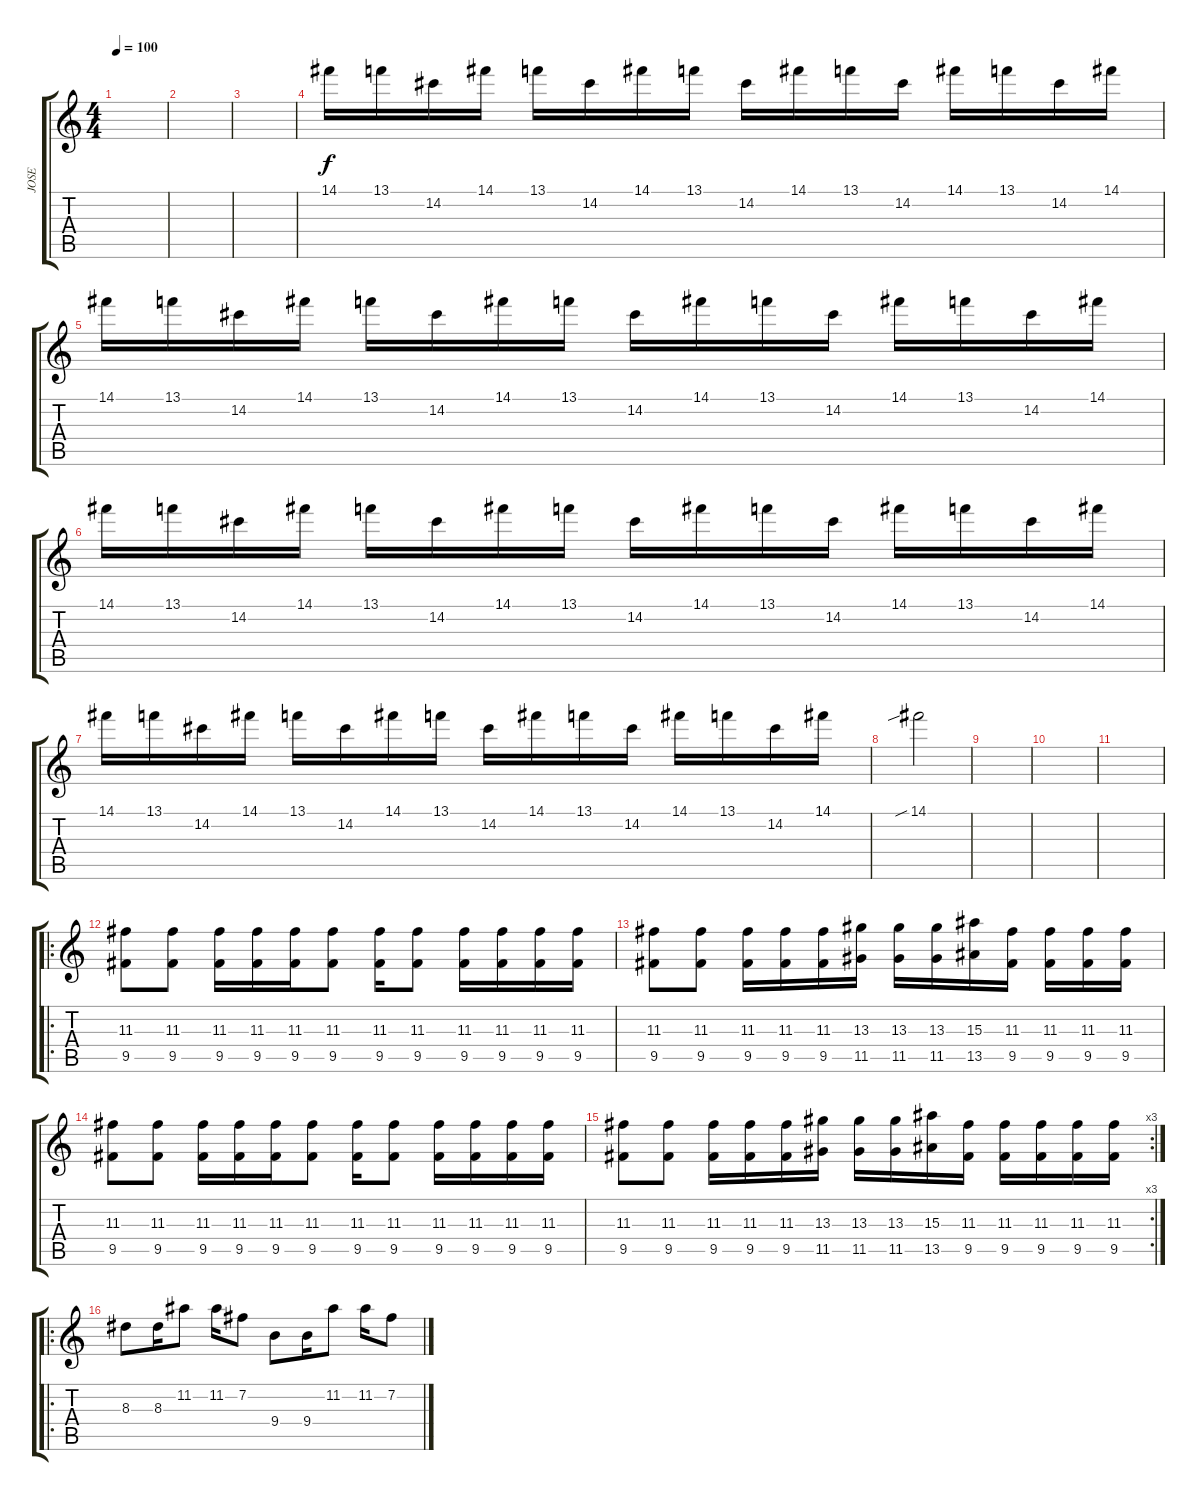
\track ("JOSE" "JOSE") {instrument distortionguitar}
\staff {score tabs}
\tuning (E4 B3 G3 D3 A2 E2) {hide}
\ts (4 4)
\tempo 100
\clef g2
\ks c
|
|
|
14.1.16 13.1.16 14.2.16 14.1.16 13.1.16 14.2.16 14.1.16 13.1.16 14.2.16 14.1.16 13.1.16 14.2.16 14.1.16 13.1.16 14.2.16 14.1.16 |
14.1.16 13.1.16 14.2.16 14.1.16 13.1.16 14.2.16 14.1.16 13.1.16 14.2.16 14.1.16 13.1.16 14.2.16 14.1.16 13.1.16 14.2.16 14.1.16 |
14.1.16 13.1.16 14.2.16 14.1.16 13.1.16 14.2.16 14.1.16 13.1.16 14.2.16 14.1.16 13.1.16 14.2.16 14.1.16 13.1.16 14.2.16 14.1.16 |
14.1.16 13.1.16 14.2.16 14.1.16 13.1.16 14.2.16 14.1.16 13.1.16 14.2.16 14.1.16 13.1.16 14.2.16 14.1.16 13.1.16 14.2.16 14.1.16 |
14.1{sib}.2 |
|
|
|
\ro
(11.3 9.5).8 (11.3 9.5).8 (11.3 9.5).16 (11.3 9.5).16 (11.3 9.5).16 (11.3 9.5).8 (11.3 9.5).16 (11.3 9.5).8 (11.3 9.5).16 (11.3 9.5).16 (11.3 9.5).16 (11.3 9.5).16 |
(11.3 9.5).8 (11.3 9.5).8 (11.3 9.5).16 (11.3 9.5).16 (11.3 9.5).16 (13.3 11.5).16 (13.3 11.5).16 (13.3 11.5).16 (15.3 13.5).16 (11.3 9.5).16 (11.3 9.5).16 (11.3 9.5).16 (11.3 9.5).16 |
(11.3 9.5).8 (11.3 9.5).8 (11.3 9.5).16 (11.3 9.5).16 (11.3 9.5).16 (11.3 9.5).8 (11.3 9.5).16 (11.3 9.5).8 (11.3 9.5).16 (11.3 9.5).16 (11.3 9.5).16 (11.3 9.5).16 |
\rc 3
(11.3 9.5).8 (11.3 9.5).8 (11.3 9.5).16 (11.3 9.5).16 (11.3 9.5).16 (13.3 11.5).16 (13.3 11.5).16 (13.3 11.5).16 (15.3 13.5).16 (11.3 9.5).16 (11.3 9.5).16 (11.3 9.5).16 (11.3 9.5).16 (11.3 9.5).16 |
\ro
8.3.8 8.3.16 11.2.8 11.2.16 7.2.8 9.4.8 9.4.16 11.2.8 11.2.16 7.2.8
